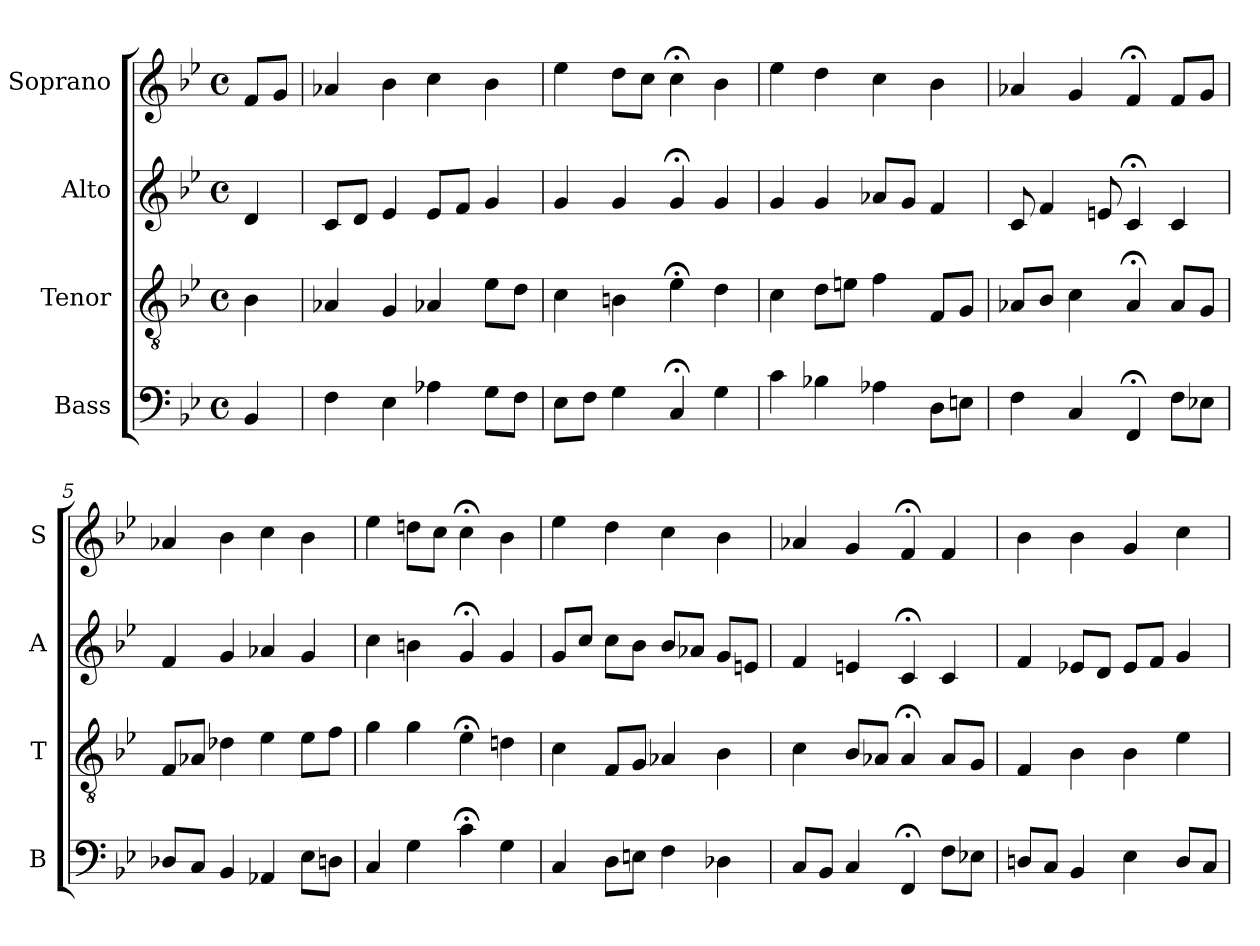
**kern	**kern	**kern	**kern
*part4	*part3	*part2	*part1
*staff4	*staff3	*staff2	*staff1
*I"Bass	*I"Tenor	*I"Alto	*I"Soprano
*I'B	*I'T	*I'A	*I'S
*clefF4	*clefGv2	*clefG2	*clefG2
*k[b-e-]	*k[b-e-]	*k[b-e-]	*k[b-e-]
*C:dor	*C:dor	*C:dor	*C:dor
*M4/4	*M4/4	*M4/4	*M4/4
*met(c)	*met(c)	*met(c)	*met(c)
*MM100	*MM100	*MM100	*MM100
=	=	=	=
4BB-	4B-	4d	8fL
.	.	.	8gJ
=1	=1	=1	=1
4F	4A-X	8cL	4a-X
.	.	8dJ	.
4E-	4G	4e-	4b-
4A-X	4A-X	8e-L	4cc
.	.	8fJ	.
8GL	8e-L	4g	4b-
8FJ	8dJ	.	.
=2	=2	=2	=2
8E-L	4c	4g	4ee-
8FJ	.	.	.
4G	4Bn	4g	8ddL
.	.	.	8ccJ
4C;<	4e-;<	4g;<	4cc;<
4G	4d	4g	4b-
=3	=3	=3	=3
4c	4c	4g	4ee-
4B-X	8dL	4g	4dd
.	8enJ	.	.
4A-X	4f	8a-XL	4cc
.	.	8gJ	.
8DL	8FL	4f	4b-
8EnJ	8GJ	.	.
=4	=4	=4	=4
4F	8A-XL	8c	4a-X
.	8B-J	4f	.
4C	4c	.	4g
.	.	8en	.
4FF;<	4A-;<	4c;<	4f;<
8FL	8A-L	4c	8fL
8E-XJ	8GJ	.	8gJ
=5	=5	=5	=5
8D-XL	8FL	4f	4a-X
8CJ	8A-XJ	.	.
4BB-i	4d-Xi	4gi	4b-i
4AA-X	4e-	4a-X	4cc
8E-L	8e-L	4g	4b-
8DnJ	8fJ	.	.
=6	=6	=6	=6
4C	4g	4cc	4ee-
4G	4g	4bn	8ddnL
.	.	.	8ccJ
4c;<	4e-;<	4g;<	4cc;<
4G	4dn	4g	4b-
=7	=7	=7	=7
4C	4c	8gL	4ee-
.	.	8ccJ	.
8DL	8FL	8ccL	4dd
8EnJ	8GJ	8b-J	.
4F	4A-X	8b-L	4cc
.	.	8a-XJ	.
4D-X	4B-	8gL	4b-
.	.	8enJ	.
=8	=8	=8	=8
8CL	4c	4f	4a-X
8BB-J	.	.	.
4C	8B-L	4en	4g
.	8A-XJ	.	.
4FF;<	4A-;<	4c;<	4f;<
8FL	8A-L	4c	4f
8E-XJ	8GJ	.	.
=9	=9	=9	=9
8DnL	4F	4f	4b-
8CJ	.	.	.
4BB-	4B-	8e-XL	4b-
.	.	8dJ	.
4E-	4B-	8e-L	4g
.	.	8fJ	.
8DL	4e-	4g	4cc
8CJ	.	.	.
=	=	=	=
*-	*-	*-	*-
